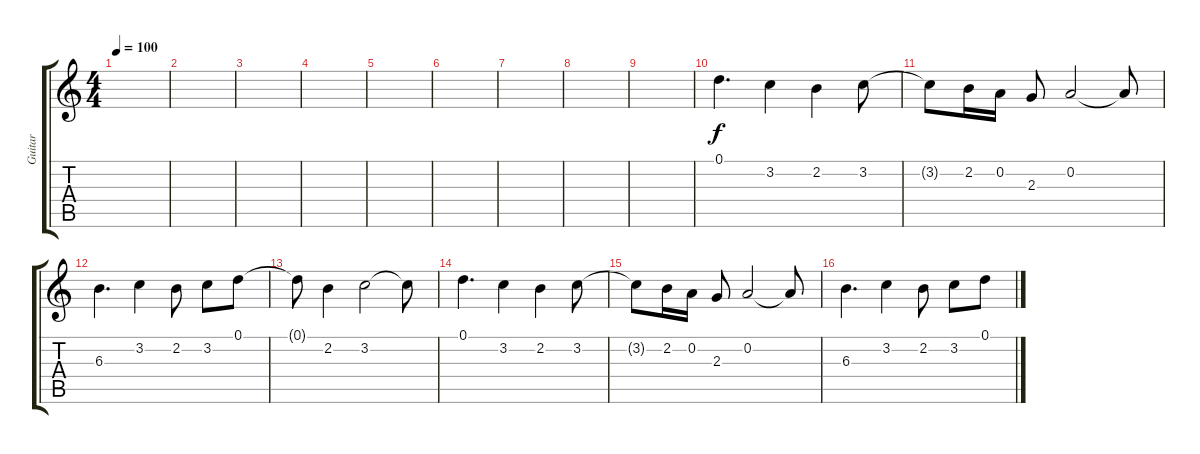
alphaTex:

\track ("Guitar" "Guitar") {instrument distortionguitar}
\staff {score tabs}
\tuning (D4 A3 F3 C3 G2 C2) {hide}
\ts (4 4)
\tempo 100
\clef g2
\ks c
|
|
|
|
|
|
|
|
|
0.1.4{d} 3.2.4 2.2.4 3.2.8 |
3.2{t}.8 2.2.16 0.2.16 2.3.8 0.2.2 0.2{t}.8 |
6.3.4{d} 3.2.4 2.2.8 3.2.8 0.1.8 |
0.1{t}.8 2.2.4 3.2.2 3.2{t}.8 |
0.1.4{d} 3.2.4 2.2.4 3.2.8 |
3.2{t}.8 2.2.16 0.2.16 2.3.8 0.2.2 0.2{t}.8 |
6.3.4{d} 3.2.4 2.2.8 3.2.8 0.1.8
